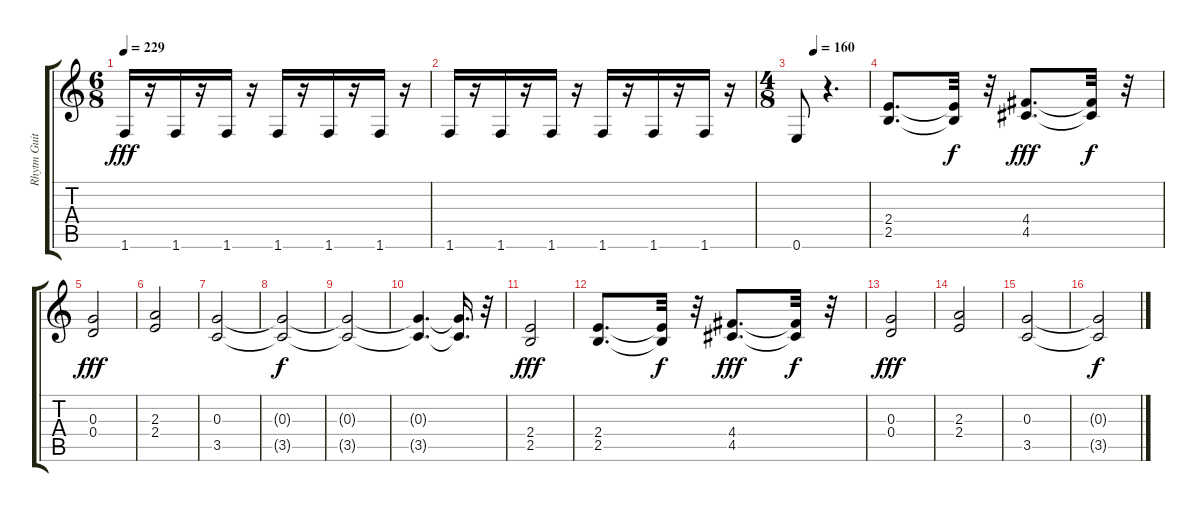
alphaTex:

\track ("Rhytm Guitar1" "Rhytm Guit") {instrument overdrivenguitar}
\staff {score tabs}
\tuning (E4 B3 G3 D3 A2 E2) {hide}
\ts (6 8)
\tempo 229
\clef g2
\ks c
1.6.16{dy fff} r.16 1.6.16 r.16 1.6.16 r.16 1.6.16 r.16 1.6.16 r.16 1.6.16 r.16 |
1.6.16 r.16 1.6.16 r.16 1.6.16 r.16 1.6.16 r.16 1.6.16 r.16 1.6.16 r.16 |
\ts (4 8)
\tempo (160 0.25)
0.6.8 r.4{d} |
(2.4 2.5).8{d} (2.4{t} 2.5{t}).32{dy f} r.32 (4.4 4.5).8{d dy fff} (4.4{t} 4.5{t}).32{dy f} r.32 |
(0.3 0.4).2{dy fff} |
(2.3 2.4).2 |
(0.3 3.5).2 |
(0.3{t} 3.5{t}).2{dy f} |
(0.3{t} 3.5{t}).2 |
(0.3{t} 3.5{t}).4{d} (0.3{t} 3.5{t}).16{d} r.32 |
(2.4 2.5).2{dy fff} |
(2.4 2.5).8{d} (2.4{t} 2.5{t}).32{dy f} r.32 (4.4 4.5).8{d dy fff} (4.4{t} 4.5{t}).32{dy f} r.32 |
(0.3 0.4).2{dy fff} |
(2.3 2.4).2 |
(0.3 3.5).2 |
(0.3{t} 3.5{t}).2{dy f}
